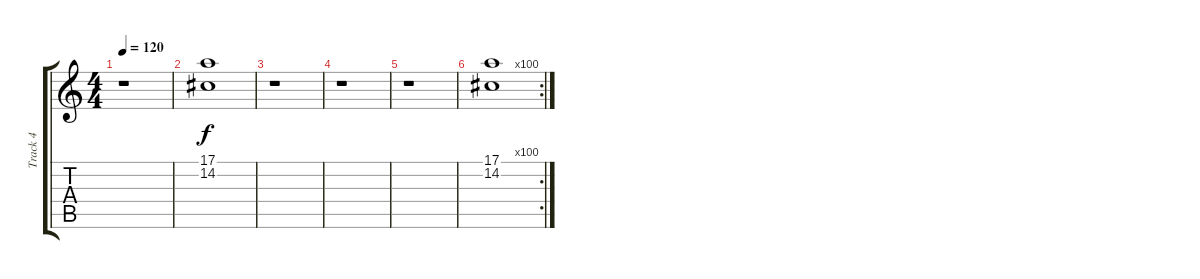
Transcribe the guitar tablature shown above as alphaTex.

\track ("Track 4" "Track 4") {instrument stringensemble1}
\staff {score tabs}
\tuning (E4 B3 G3 D3 A2 E2) {hide}
\ts (4 4)
\tempo 120
\clef g2
\ks c
r.1{dy f} |
(17.1 14.2).1{volume 13} |
r.1{volume 0} |
r.1 |
r.1 |
\rc 100
(17.1 14.2).1{volume 13}
